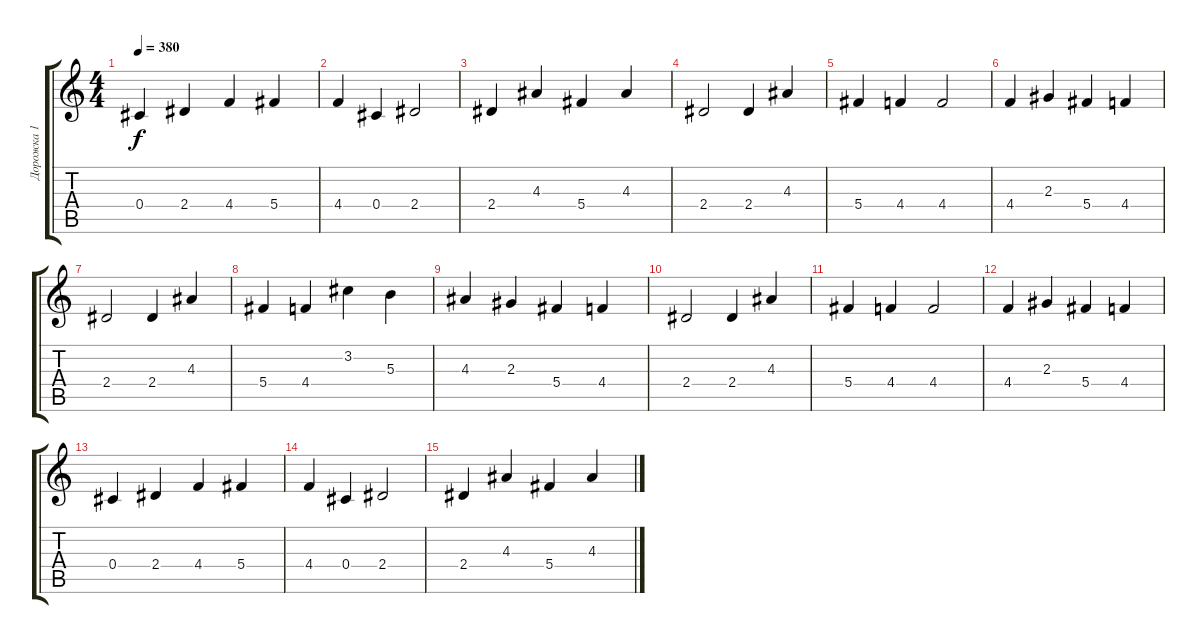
\track ("Дорожка 1" "Дорожка 1") {instrument overdrivenguitar}
\staff {score tabs}
\tuning (Eb4 Bb3 Gb3 Db3 Ab2 Eb2) {hide}
\ts (4 4)
\tempo 380
\clef g2
\ks c
0.4.4{dy f} 2.4.4 4.4.4 5.4.4 |
4.4.4 0.4.4 2.4.2 |
2.4.4 4.3.4 5.4.4 4.3.4 |
2.4.2 2.4.4 4.3.4 |
5.4.4 4.4.4 4.4.2 |
4.4.4 2.3.4 5.4.4 4.4.4 |
2.4.2 2.4.4 4.3.4 |
5.4.4 4.4.4 3.2.4 5.3.4 |
4.3.4 2.3.4 5.4.4 4.4.4 |
2.4.2 2.4.4 4.3.4 |
5.4.4 4.4.4 4.4.2 |
4.4.4 2.3.4 5.4.4 4.4.4 |
0.4.4 2.4.4 4.4.4 5.4.4 |
4.4.4 0.4.4 2.4.2 |
2.4.4 4.3.4 5.4.4 4.3.4
